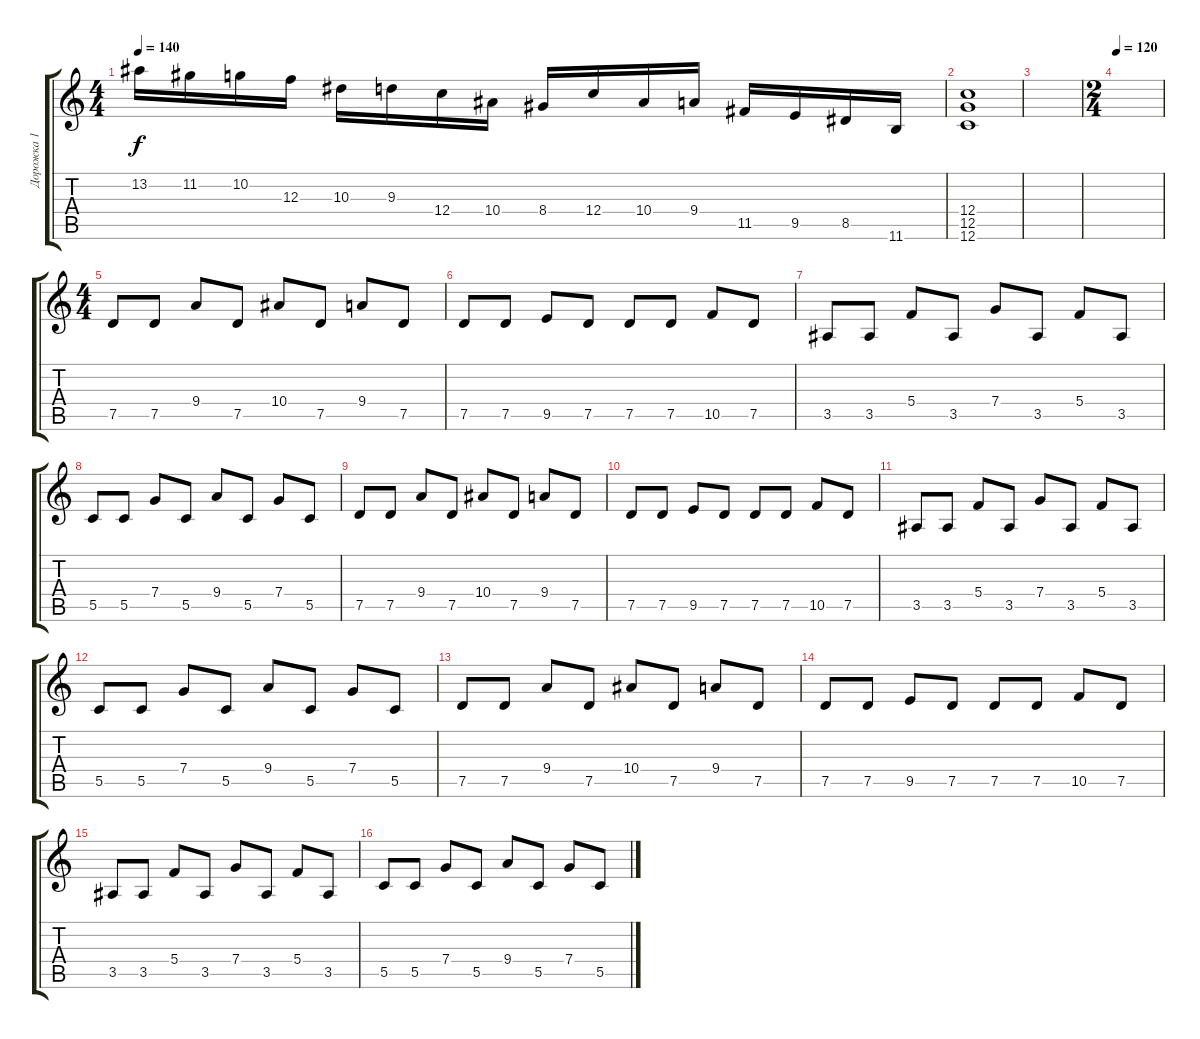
\track ("Дорожка 1" "Дорожка 1") {instrument distortionguitar}
\staff {score tabs}
\tuning (D4 A3 F3 C3 G2 C2) {hide}
\ts (4 4)
\tempo 140
\clef g2
\ks c
13.2.16{dy f} 11.2.16 10.2.16 12.3.16 10.3.16 9.3.16 12.4.16 10.4.16 8.4.16 12.4.16 10.4.16 9.4.16 11.5.16 9.5.16 8.5.16 11.6.16 |
(12.4 12.5 12.6).1 |
|
\ts (2 4)
\tempo 120
|
\ts (4 4)
7.5.8 7.5.8 9.4.8 7.5.8 10.4.8 7.5.8 9.4.8 7.5.8 |
7.5.8 7.5.8 9.5.8 7.5.8 7.5.8 7.5.8 10.5.8 7.5.8 |
3.5.8 3.5.8 5.4.8 3.5.8 7.4.8 3.5.8 5.4.8 3.5.8 |
5.5.8 5.5.8 7.4.8 5.5.8 9.4.8 5.5.8 7.4.8 5.5.8 |
7.5.8 7.5.8 9.4.8 7.5.8 10.4.8 7.5.8 9.4.8 7.5.8 |
7.5.8 7.5.8 9.5.8 7.5.8 7.5.8 7.5.8 10.5.8 7.5.8 |
3.5.8 3.5.8 5.4.8 3.5.8 7.4.8 3.5.8 5.4.8 3.5.8 |
5.5.8 5.5.8 7.4.8 5.5.8 9.4.8 5.5.8 7.4.8 5.5.8 |
7.5.8 7.5.8 9.4.8 7.5.8 10.4.8 7.5.8 9.4.8 7.5.8 |
7.5.8 7.5.8 9.5.8 7.5.8 7.5.8 7.5.8 10.5.8 7.5.8 |
3.5.8 3.5.8 5.4.8 3.5.8 7.4.8 3.5.8 5.4.8 3.5.8 |
5.5.8 5.5.8 7.4.8 5.5.8 9.4.8 5.5.8 7.4.8 5.5.8
